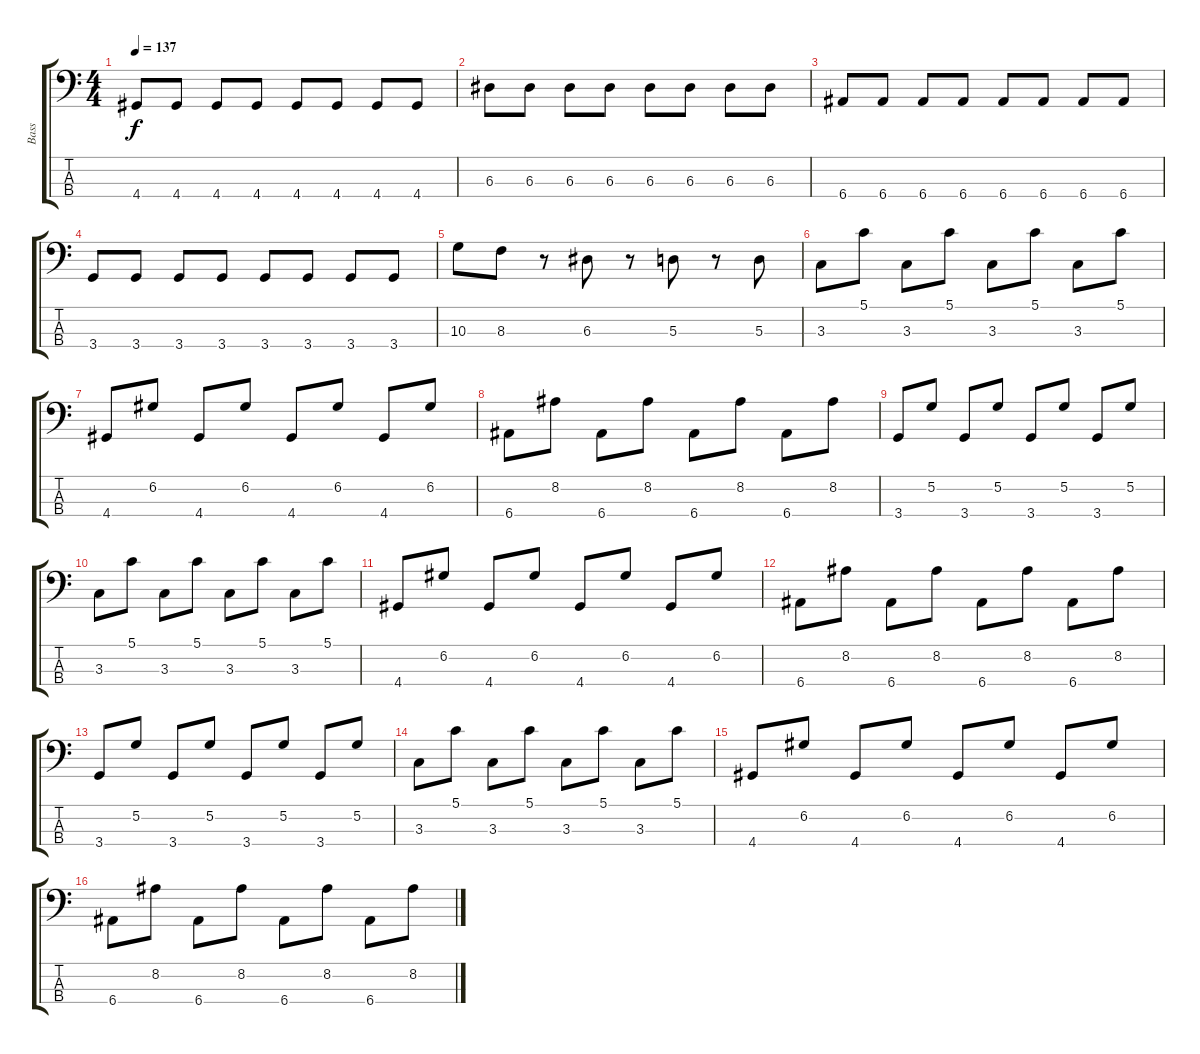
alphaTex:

\track ("Bass" "Bass") {instrument electricbasspick}
\staff {score tabs}
\tuning (G2 D2 A1 E1) {hide}
\ts (4 4)
\tempo 137
\clef f4
\ks c
4.4.8{dy f} 4.4.8 4.4.8 4.4.8 4.4.8 4.4.8 4.4.8 4.4.8 |
6.3.8 6.3.8 6.3.8 6.3.8 6.3.8 6.3.8 6.3.8 6.3.8 |
6.4.8 6.4.8 6.4.8 6.4.8 6.4.8 6.4.8 6.4.8 6.4.8 |
3.4.8 3.4.8 3.4.8 3.4.8 3.4.8 3.4.8 3.4.8 3.4.8 |
10.3.8 8.3.8 r.8 6.3.8 r.8 5.3.8 r.8 5.3.8 |
3.3.8 5.1.8 3.3.8 5.1.8 3.3.8 5.1.8 3.3.8 5.1.8 |
4.4.8 6.2.8 4.4.8 6.2.8 4.4.8 6.2.8 4.4.8 6.2.8 |
6.4.8 8.2.8 6.4.8 8.2.8 6.4.8 8.2.8 6.4.8 8.2.8 |
3.4.8 5.2.8 3.4.8 5.2.8 3.4.8 5.2.8 3.4.8 5.2.8 |
3.3.8 5.1.8 3.3.8 5.1.8 3.3.8 5.1.8 3.3.8 5.1.8 |
4.4.8 6.2.8 4.4.8 6.2.8 4.4.8 6.2.8 4.4.8 6.2.8 |
6.4.8 8.2.8 6.4.8 8.2.8 6.4.8 8.2.8 6.4.8 8.2.8 |
3.4.8 5.2.8 3.4.8 5.2.8 3.4.8 5.2.8 3.4.8 5.2.8 |
3.3.8 5.1.8 3.3.8 5.1.8 3.3.8 5.1.8 3.3.8 5.1.8 |
4.4.8 6.2.8 4.4.8 6.2.8 4.4.8 6.2.8 4.4.8 6.2.8 |
6.4.8 8.2.8 6.4.8 8.2.8 6.4.8 8.2.8 6.4.8 8.2.8
